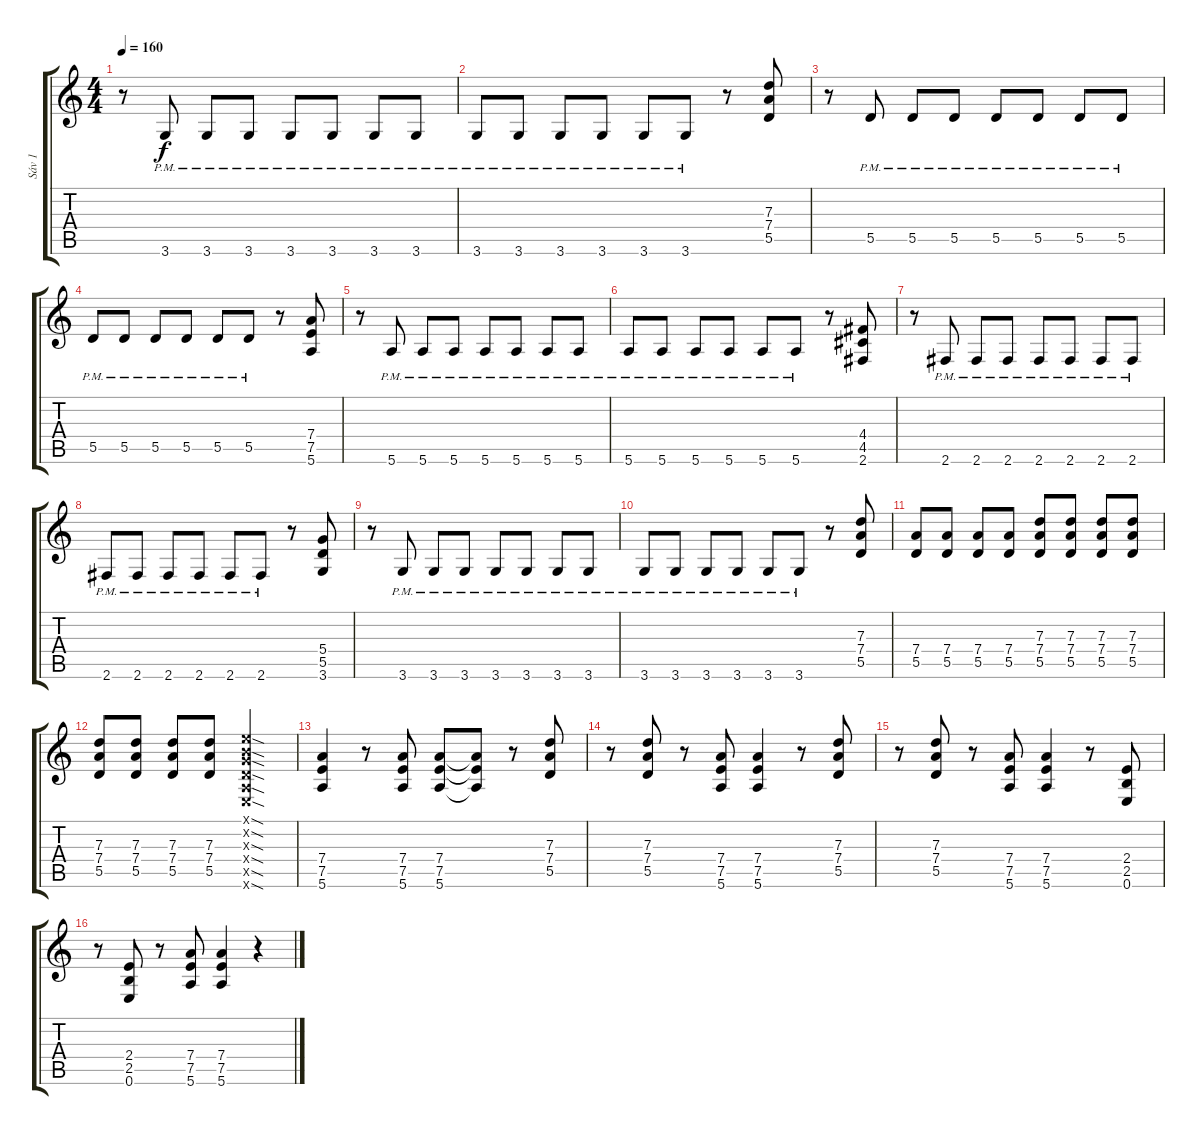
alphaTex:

\track ("Sáv 1" "Sáv 1") {instrument distortionguitar}
\staff {score tabs}
\tuning (E4 B3 G3 D3 A2 E2) {hide}
\ts (4 4)
\tempo 160
\clef g2
\ks c
r.8{dy f} 3.6{pm}.8 3.6{pm}.8 3.6{pm}.8 3.6{pm}.8 3.6{pm}.8 3.6{pm}.8 3.6{pm}.8 |
3.6{pm}.8 3.6{pm}.8 3.6{pm}.8 3.6{pm}.8 3.6{pm}.8 3.6{pm}.8 r.8 (7.3 7.4 5.5).8 |
r.8 5.5{pm}.8 5.5{pm}.8 5.5{pm}.8 5.5{pm}.8 5.5{pm}.8 5.5{pm}.8 5.5{pm}.8 |
5.5{pm}.8 5.5{pm}.8 5.5{pm}.8 5.5{pm}.8 5.5{pm}.8 5.5{pm}.8 r.8 (7.4 7.5 5.6).8 |
r.8 5.6{pm}.8 5.6{pm}.8 5.6{pm}.8 5.6{pm}.8 5.6{pm}.8 5.6{pm}.8 5.6{pm}.8 |
5.6{pm}.8 5.6{pm}.8 5.6{pm}.8 5.6{pm}.8 5.6{pm}.8 5.6{pm}.8 r.8 (4.4 4.5 2.6).8 |
r.8 2.6{pm}.8 2.6{pm}.8 2.6{pm}.8 2.6{pm}.8 2.6{pm}.8 2.6{pm}.8 2.6{pm}.8 |
2.6{pm}.8 2.6{pm}.8 2.6{pm}.8 2.6{pm}.8 2.6{pm}.8 2.6{pm}.8 r.8 (5.4 5.5 3.6).8 |
r.8 3.6{pm}.8 3.6{pm}.8 3.6{pm}.8 3.6{pm}.8 3.6{pm}.8 3.6{pm}.8 3.6{pm}.8 |
3.6{pm}.8 3.6{pm}.8 3.6{pm}.8 3.6{pm}.8 3.6{pm}.8 3.6{pm}.8 r.8 (7.3 7.4 5.5).8 |
(7.4 5.5).8 (7.4 5.5).8 (7.4 5.5).8 (7.4 5.5).8 (7.3 7.4 5.5).8 (7.3 7.4 5.5).8 (7.3 7.4 5.5).8 (7.3 7.4 5.5).8 |
(7.3 7.4 5.5).8 (7.3 7.4 5.5).8 (7.3 7.4 5.5).8 (7.3 7.4 5.5).8 (0.1{sod x} 0.2{sod x} 0.3{sod x} 0.4{sod x} 0.5{sod x} 0.6{sod x}).2 |
(7.4 7.5 5.6).4 r.8 (7.4 7.5 5.6).8 (7.4 7.5 5.6).8 (7.4{t} 7.5{t} 5.6{t}).8 r.8 (7.3 7.4 5.5).8 |
r.8 (7.3 7.4 5.5).8 r.8 (7.4 7.5 5.6).8 (7.4 7.5 5.6).4 r.8 (7.3 7.4 5.5).8 |
r.8 (7.3 7.4 5.5).8 r.8 (7.4 7.5 5.6).8 (7.4 7.5 5.6).4 r.8 (2.4 2.5 0.6).8 |
r.8 (2.4 2.5 0.6).8 r.8 (7.4 7.5 5.6).8 (7.4 7.5 5.6).4 r.4
